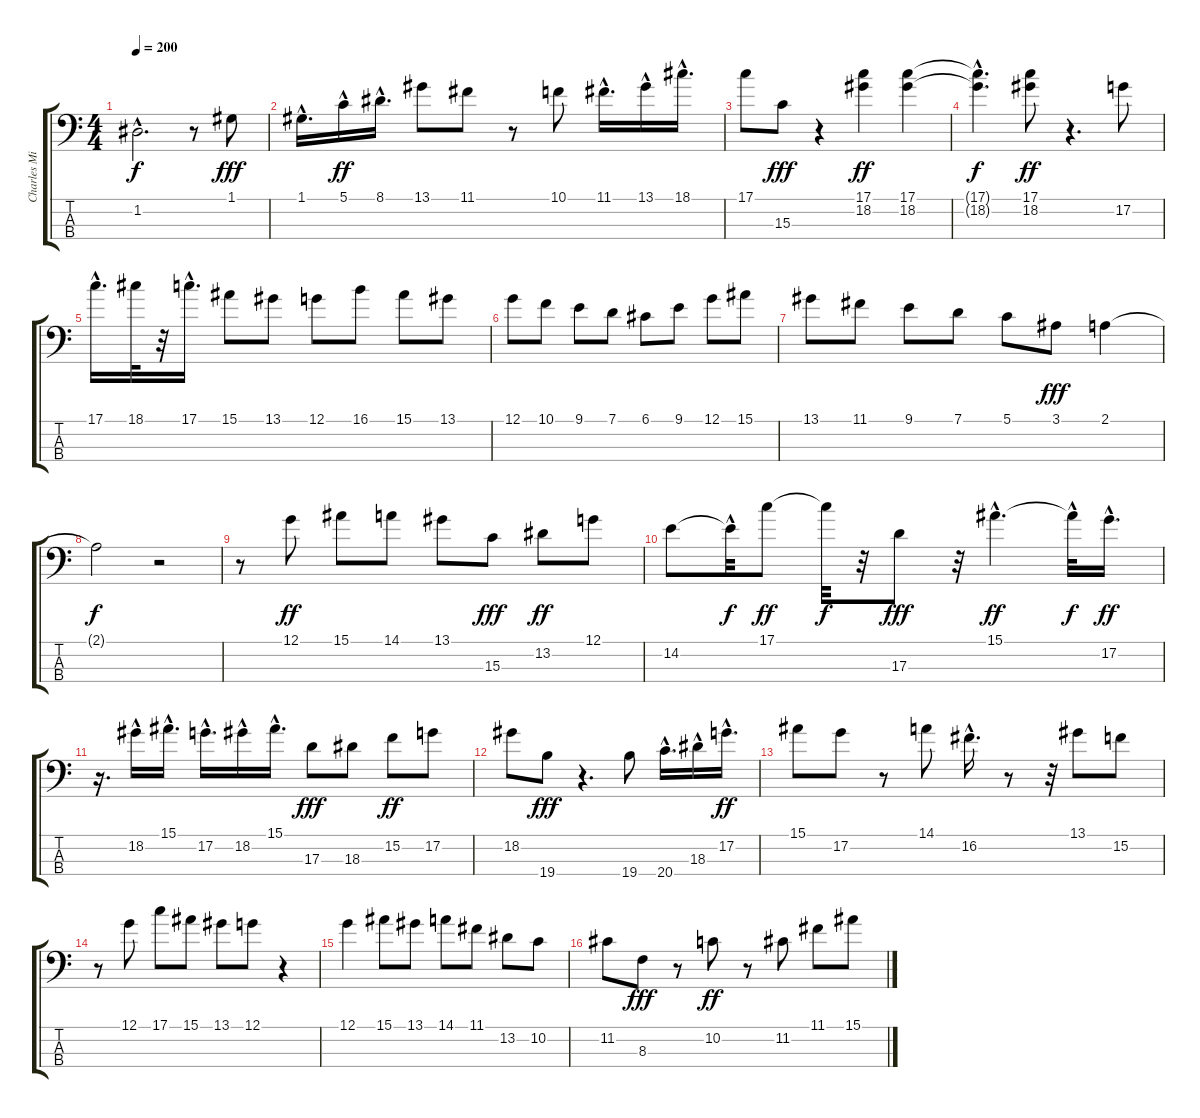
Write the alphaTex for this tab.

\track ("Charles Mingus" "Charles Mi") {instrument acousticbass}
\staff {score tabs}
\tuning (G2 D2 A1 E1) {hide}
\ts (4 4)
\tempo 200
\clef f4
\ks c
1.2{hac t}.2{d dy f} r.8 1.1.8{dy fff} |
1.1{hac}.16{d} 5.1{hac}.16{dy ff} 8.1{hac}.16{d} 13.1.8 11.1.8 r.8 10.1.8 11.1{hac}.16{d} 13.1{hac}.16 18.1{hac}.16{d} |
17.1.8 15.3.8{dy fff} r.4 (17.1 18.2).4{dy ff} (17.1 18.2).4 |
(17.1{hac t} 18.2{hac t}).4{d dy f} (17.1 18.2).8{dy ff} r.4{d} 17.2.8 |
17.1{hac}.16{d} 18.1.32 r.32 17.1{hac}.16{d} 15.1.8 13.1.8 12.1.8 16.1.8 15.1.8 13.1.8 |
12.1.8 10.1.8 9.1.8 7.1.8 6.1.8 9.1.8 12.1.8 15.1.8 |
13.1.8 11.1.8 9.1.8 7.1.8 5.1.8 3.1.8{dy fff} 2.1.4 |
2.1{t}.2{dy f} r.2 |
r.8 12.1.8{dy ff} 15.1.8 14.1.8 13.1.8 15.3.8{dy fff} 13.2.8{dy ff} 12.1.8 |
14.2.8 14.2{hac t}.32{dy f} 17.1.8{dy ff} 17.1{t}.32{dy f} r.32 17.3.8{dy fff} r.32 15.1{hac}.4{d dy ff} 15.1{hac t}.32{dy f} 17.2{hac}.16{d dy ff} |
r.16{d} 18.2{hac}.16 15.1{hac}.16{d} 17.2{hac}.16{d} 18.2{hac}.16 15.1{hac}.16{d} 17.3.8{dy fff} 18.3.8 15.2.8{dy ff} 17.2.8 |
18.2.8 19.4.8{dy fff} r.4{d} 19.4.8 20.4{hac}.16{d} 18.3{hac}.16 17.2{hac}.16{d dy ff} |
15.1.8 17.2.8 r.8 14.1.8 16.2{hac}.16{d} r.8 r.32 13.1.8 15.2.8 |
r.8 12.1.8 17.1.8 15.1.8 13.1.8 12.1.8 r.4 |
12.1.4 15.1.8 13.1.8 14.1.8 11.1.8 13.2.8 10.2.8 |
11.2.8 8.3.8{dy fff} r.8 10.2.8{dy ff} r.8 11.2.8 11.1.8 15.1.8
